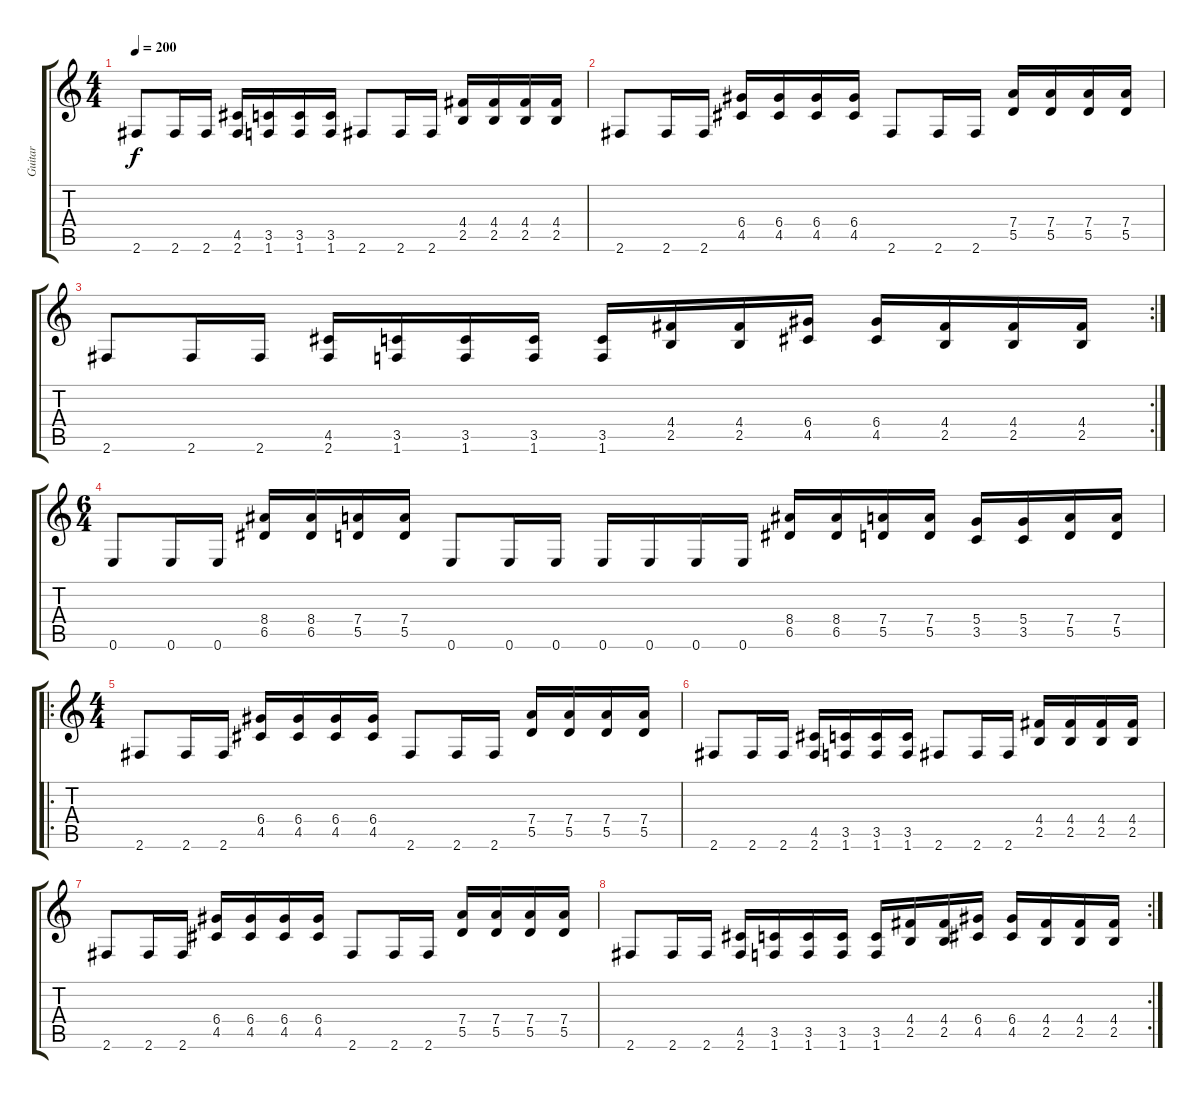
\track ("Guitar" "Guitar") {instrument distortionguitar}
\staff {score tabs}
\tuning (E4 B3 G3 D3 A2 E2) {hide}
\ts (4 4)
\tempo 200
\clef g2
\ks c
2.6.8{dy f} 2.6.16 2.6.16 (4.5 2.6).16 (3.5 1.6).16 (3.5 1.6).16 (3.5 1.6).16 2.6.8 2.6.16 2.6.16 (4.4 2.5).16 (4.4 2.5).16 (4.4 2.5).16 (4.4 2.5).16 |
2.6.8 2.6.16 2.6.16 (6.4 4.5).16 (6.4 4.5).16 (6.4 4.5).16 (6.4 4.5).16 2.6.8 2.6.16 2.6.16 (7.4 5.5).16 (7.4 5.5).16 (7.4 5.5).16 (7.4 5.5).16 |
\rc 2
2.6.8 2.6.16 2.6.16 (4.5 2.6).16 (3.5 1.6).16 (3.5 1.6).16 (3.5 1.6).16 (3.5 1.6).16 (4.4 2.5).16 (4.4 2.5).16 (6.4 4.5).16 (6.4 4.5).16 (4.4 2.5).16 (4.4 2.5).16 (4.4 2.5).16 |
\ts (6 4)
0.6.8 0.6.16 0.6.16 (8.4 6.5).16 (8.4 6.5).16 (7.4 5.5).16 (7.4 5.5).16 0.6.8 0.6.16 0.6.16 0.6.16 0.6.16 0.6.16 0.6.16 (8.4 6.5).16 (8.4 6.5).16 (7.4 5.5).16 (7.4 5.5).16 (5.4 3.5).16 (5.4 3.5).16 (7.4 5.5).16 (7.4 5.5).16 |
\ro
\ts (4 4)
2.6.8 2.6.16 2.6.16 (6.4 4.5).16 (6.4 4.5).16 (6.4 4.5).16 (6.4 4.5).16 2.6.8 2.6.16 2.6.16 (7.4 5.5).16 (7.4 5.5).16 (7.4 5.5).16 (7.4 5.5).16 |
2.6.8 2.6.16 2.6.16 (4.5 2.6).16 (3.5 1.6).16 (3.5 1.6).16 (3.5 1.6).16 2.6.8 2.6.16 2.6.16 (4.4 2.5).16 (4.4 2.5).16 (4.4 2.5).16 (4.4 2.5).16 |
2.6.8 2.6.16 2.6.16 (6.4 4.5).16 (6.4 4.5).16 (6.4 4.5).16 (6.4 4.5).16 2.6.8 2.6.16 2.6.16 (7.4 5.5).16 (7.4 5.5).16 (7.4 5.5).16 (7.4 5.5).16 |
\rc 2
2.6.8 2.6.16 2.6.16 (4.5 2.6).16 (3.5 1.6).16 (3.5 1.6).16 (3.5 1.6).16 (3.5 1.6).16 (4.4 2.5).16 (4.4 2.5).16 (6.4 4.5).16 (6.4 4.5).16 (4.4 2.5).16 (4.4 2.5).16 (4.4 2.5).16
